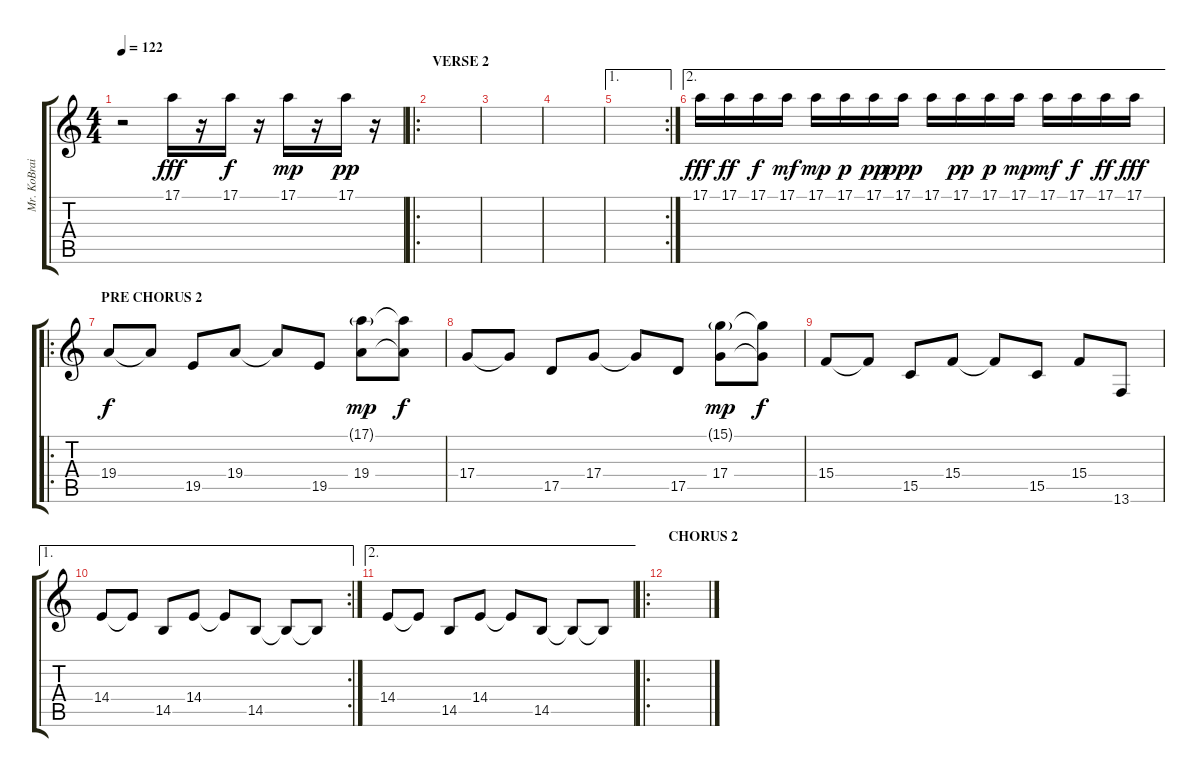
\track ("Mr. KoBrain" "Mr. KoBrai") {instrument lead2sawtooth}
\staff {score tabs}
\tuning (E4 B3 G3 D3 A2 E2) {hide}
\ts (4 4)
\tempo 122
\clef g2
\ks c
r.2{dy f} 17.1.16{dy fff} r.16 17.1.16{dy f} r.16 17.1.16{dy mp} r.16 17.1.16{dy pp} r.16 |
\ro
\section ("" "VERSE 2")
|
|
|
\ae 1
\rc 2
|
\ae 2
17.1.16{dy fff} 17.1.16{dy ff} 17.1.16{dy f} 17.1.16{dy mf} 17.1.16{dy mp} 17.1.16{dy p} 17.1.16{dy pp} 17.1.16{dy ppp} 17.1.16 17.1.16{dy pp} 17.1.16{dy p} 17.1.16{dy mp} 17.1.16{dy mf} 17.1.16{dy f} 17.1.16{dy ff} 17.1.16{dy fff} |
\ro
\section ("" "PRE CHORUS 2")
19.4.8{dy f instrument lead2sawtooth} 19.4{t}.8 19.5.8 19.4.8 19.4{t}.8 19.5.8 (17.1{g} 19.4).8{dy mp} (17.1{t} 19.4{t}).8{dy f} |
17.4.8 17.4{t}.8 17.5.8 17.4.8 17.4{t}.8 17.5.8 (15.1{g} 17.4).8{dy mp} (15.1{t} 17.4{t}).8{dy f} |
15.4.8 15.4{t}.8 15.5.8 15.4.8 15.4{t}.8 15.5.8 15.4.8 13.6.8 |
\ae 1
\rc 2
14.4.8 14.4{t}.8 14.5.8 14.4.8 14.4{t}.8 14.5.8 14.5{t}.8 14.5{t}.8 |
\ae 2
14.4.8 14.4{t}.8 14.5.8 14.4.8 14.4{t}.8 14.5.8 14.5{t}.8 14.5{t}.8 |
\ro
\section ("" "CHORUS 2")
